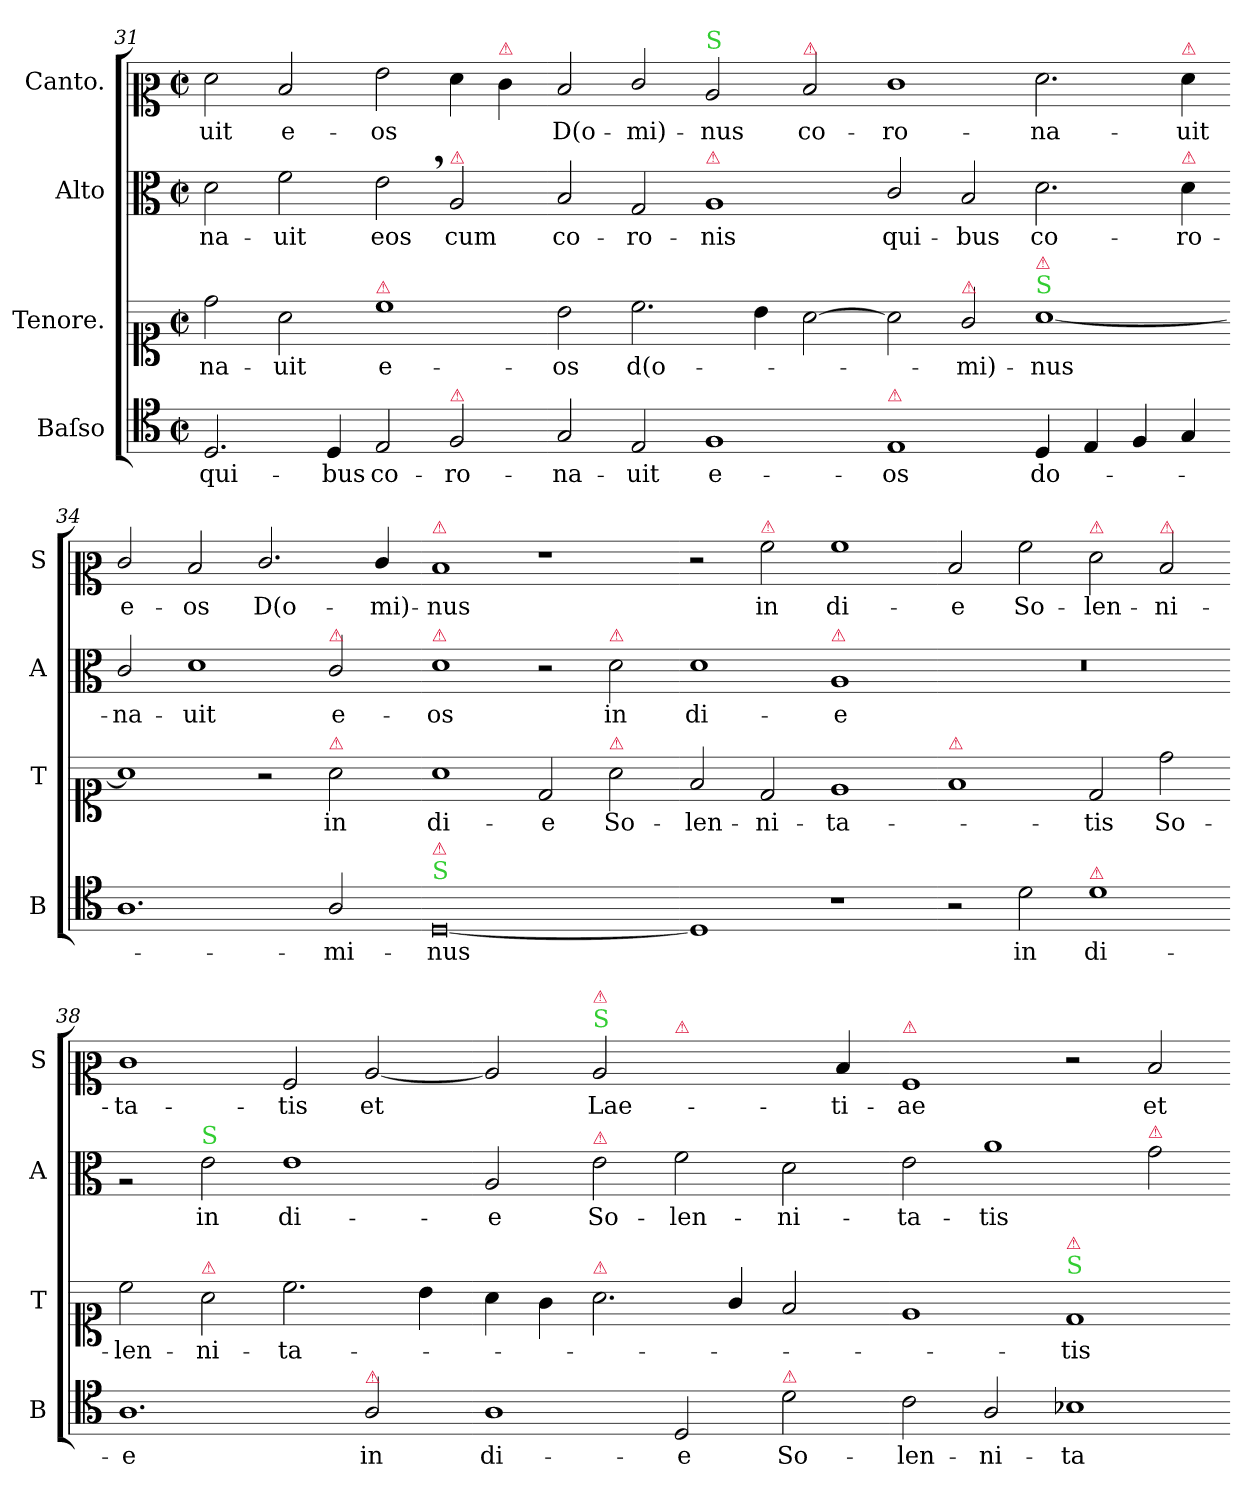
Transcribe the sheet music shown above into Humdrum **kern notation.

**kern	**text	**kern	**text	**kern	**text	**kern	**text
*part4	*part4	*part3	*part3	*part2	*part2	*part1	*part1
*staff4	*staff4	*staff3	*staff3	*staff2	*staff2	*staff1	*staff1
*I"Baſso	*	*I"Tenore.	*	*I"Alto	*	*I"Canto.	*
*I'B	*	*I'T	*	*I'A	*	*I'S	*
*clefC4	*	*clefC1	*	*clefC3	*	*clefC2	*
*	*	*ITrd8c12	*	*	*	*	*
*k[]	*	*k[]	*	*k[]	*	*k[]	*
*M2/1	*	*M2/1	*	*M2/1	*	*M2/1	*
*met(c|)	*	*met(c|)	*	*met(c|)	*	*met(c|)	*
=31	=31	=31	=31	=31	=31	=31	=31
!	!	!	!LO:LY:i	!	!LO:LY:i	!	!
2.D/	qui-	2d\	-na-	2d\	-na-	2f\	-uit
!	!	!	!LO:LY:i	!	!LO:LY:i	!	!
.	.	2A\	-uit	2f\	-uit	2d/	e-
4D/	-bus	.	.	.	.	.	.
!	!	!LO:TX:a:color=crimson:t=⚠	!	!	!	!	!
!	!	!	!LO:LY:i	!	!LO:LY:i	!	!
2E/	co-	1c/	e-	2e,<\	eos	2g\	-os
!	!	!	!	!LO:TX:a:color=crimson:t=⚠	!	!	!
!LO:TX:a:color=crimson:t=⚠	!	!	!	!	!	!	!
!	!	!	!	!	!LO:LY:i	!	!
2F/	-ro-	.	.	2A/	cum	4f\	.
!	!	!	!	!	!	!LO:TX:a:color=crimson:t=⚠	!
.	.	.	.	.	.	4e\	.
=32-	=32-	=32-	=32-	=32-	=32-	=32-	=32-
!	!	!	!LO:LY:i	!	!LO:LY:i	!	!
2G/	-na-	2B\	-os	2B/	co-	2d/	D(o-
!	!	!	!LO:LY:i	!	!LO:LY:i	!	!
2E/	-uit	2.c\	d(o-	2G/	-ro-	2e/	-mi)-
!	!	!	!	!	!	!LO:TX:a:color=limegreen:t=S	!
!	!	!	!	!LO:TX:a:color=crimson:t=⚠	!	!	!
!	!	!	!	!	!LO:LY:i	!	!
1F/	e-	.	.	1A/	-nis	2c/	-nus
.	.	4B\	.	.	.	.	.
!	!	!	!	!	!	!LO:TX:a:color=crimson:t=⚠	!
.	.	[2A\	.	.	.	2d/	co-
=33-	=33-	=33-	=33-	=33-	=33-	=33-	=33-
!LO:TX:a:color=crimson:t=⚠	!	!	!	!	!	!	!
!	!	!	!	!	!LO:LY:i	!	!
1E/	-os	2A\]	.	2c/	qui-	1e\	-ro-
!	!	!LO:TX:a:color=crimson:t=⚠	!	!	!	!	!
!	!	!	!LO:LY:i	!	!LO:LY:i	!	!
.	.	2G/	-mi)-	2B/	-bus	.	.
!	!	!LO:TX:a:color=limegreen:t=S	!	!	!	!	!
!	!	!LO:TX:a:color=crimson:t=⚠	!	!	!	!	!
!	!	!	!LO:LY:i	!	!LO:LY:i	!	!
4D/	do-	[1A/	-nus	2.d\	co-	2.f\	-na-
4E/	.	.	.	.	.	.	.
4F/	.	.	.	.	.	.	.
!	!	!	!	!	!	!LO:TX:a:color=crimson:t=⚠	!
!	!	!	!	!LO:TX:a:color=crimson:t=⚠	!	!	!
!	!	!	!	!	!LO:LY:i	!	!
4G/	.	.	.	4d\	-ro-	4f\	-uit
=34-	=34-	=34-	=34-	=34-	=34-	=34-	=34-
!	!	!	!	!	!LO:LY:i	!	!
1.A\	.	1A/]	.	2c/	-na-	2e/	e-
!	!	!	!	!	!LO:LY:i	!	!
.	.	.	.	1d\	-uit	2d/	-os
.	.	2r	.	.	.	2.e/	D(o-
!	!	!	!	!LO:TX:a:color=crimson:t=⚠	!	!	!
!	!	!LO:TX:a:color=crimson:t=⚠	!	!	!	!	!
!	!	!	!	!	!LO:LY:i	!	!
2A/	-mi-	2A\	in	2c/	e-	.	.
.	.	.	.	.	.	4e/	-mi)-
=35-	=35-	=35-	=35-	=35-	=35-	=35-	=35-
!	!	!	!	!	!	!LO:TX:a:color=crimson:t=⚠	!
!	!	!	!	!LO:TX:a:color=crimson:t=⚠	!	!	!
!LO:TX:a:color=limegreen:t=S	!	!	!	!	!	!	!
!LO:TX:a:color=crimson:t=⚠	!	!	!	!	!	!	!
!	!	!	!	!	!LO:LY:i	!	!
[0D/	-nus	1A/	di-	1d\	-os	1d/	-nus
.	.	2D/	-e	2r	.	1r	.
!	!	!	!	!LO:TX:a:color=crimson:t=⚠	!	!	!
!	!	!LO:TX:a:color=crimson:t=⚠	!	!	!	!	!
.	.	2A\	So-	2d\	in	.	.
=36-	=36-	=36-	=36-	=36-	=36-	=36-	=36-
1D/]	.	2F/	-len-	1d\	di-	2r	.
!	!	!	!	!	!	!LO:TX:a:color=crimson:t=⚠	!
.	.	2D/	-ni-	.	.	2a\	in
!	!	!	!	!LO:TX:a:color=crimson:t=⚠	!	!	!
1r	.	1E/	-ta-	1A/	-e	1a\	di-
=37-	=37-	=37-	=37-	=37-	=37-	=37-	=37-
!	!	!LO:TX:a:color=crimson:t=⚠	!	!	!	!	!
2r	.	1F/	.	0r	.	2d/	-e
2d\	in	.	.	.	.	2a\	So-
!	!	!	!	!	!	!LO:TX:a:color=crimson:t=⚠	!
!LO:TX:a:color=crimson:t=⚠	!	!	!	!	!	!	!
1d\	di-	2D/	-tis	.	.	2f\	-len-
!	!	!	!	!	!	!LO:TX:a:color=crimson:t=⚠	!
.	.	2d\	So-	.	.	2d/	-ni-
=38-	=38-	=38-	=38-	=38-	=38-	=38-	=38-
1.A\	-e	2c\	-len-	2rA	.	1e\	-ta-
!	!	!	!	!LO:TX:a:color=limegreen:t=S	!	!	!
!	!	!LO:TX:a:color=crimson:t=⚠	!	!	!	!	!
.	.	2A\	-ni-	2e\	in	.	.
.	.	2.c\	-ta-	1e\	di-	2A/	-tis
!LO:TX:a:color=crimson:t=⚠	!	!	!	!	!	!	!
2A/	in	.	.	.	.	[2c/	et
.	.	4B\	.	.	.	.	.
=39-	=39-	=39-	=39-	=39-	=39-	=39-	=39-
1A\	di-	4A\	.	2A/	-e	2c/]	.
.	.	4G\	.	.	.	.	.
!	!	!	!	!	!	!LO:TX:a:color=limegreen:t=S	!
!	!	!	!	!	!	!LO:TX:a:color=crimson:t=⚠	!
!	!	!	!	!LO:TX:a:color=crimson:t=⚠	!	!	!
!	!	!LO:TX:a:color=crimson:t=⚠	!	!	!	!	!
.	.	2.A\	.	2e\	So-	2c/	Lae-
!	!	!	!	!	!	!LO:TX:a:color=crimson:t=⚠	!
2D/	-e	.	.	2f\	-len-	2.d/yy	-ti-
.	.	4G/	.	.	.	.	.
!LO:TX:a:color=crimson:t=⚠	!	!	!	!	!	!	!
2d\	So-	2F/	.	2d\	-ni-	.	.
.	.	.	.	.	.	4d/	-ti-
=40-	=40-	=40-	=40-	=40-	=40-	=40-	=40-
!	!	!	!	!	!	!LO:TX:a:color=crimson:t=⚠	!
2c\	-len-	1E/	.	2e\	-ta-	1A/	-ae
2A/	-ni-	.	.	1a\	-tis	.	.
!	!	!LO:TX:a:color=limegreen:t=S	!	!	!	!	!
!	!	!LO:TX:a:color=crimson:t=⚠	!	!	!	!	!
1B-X\	-ta-	1D/	-tis	.	.	2r	.
!	!	!	!	!LO:TX:a:color=crimson:t=⚠	!	!	!
.	.	.	.	2g\	.	2d/	et
=-	=-	=-	=-	=-	=-	=-	=-
*-	*-	*-	*-	*-	*-	*-	*-
